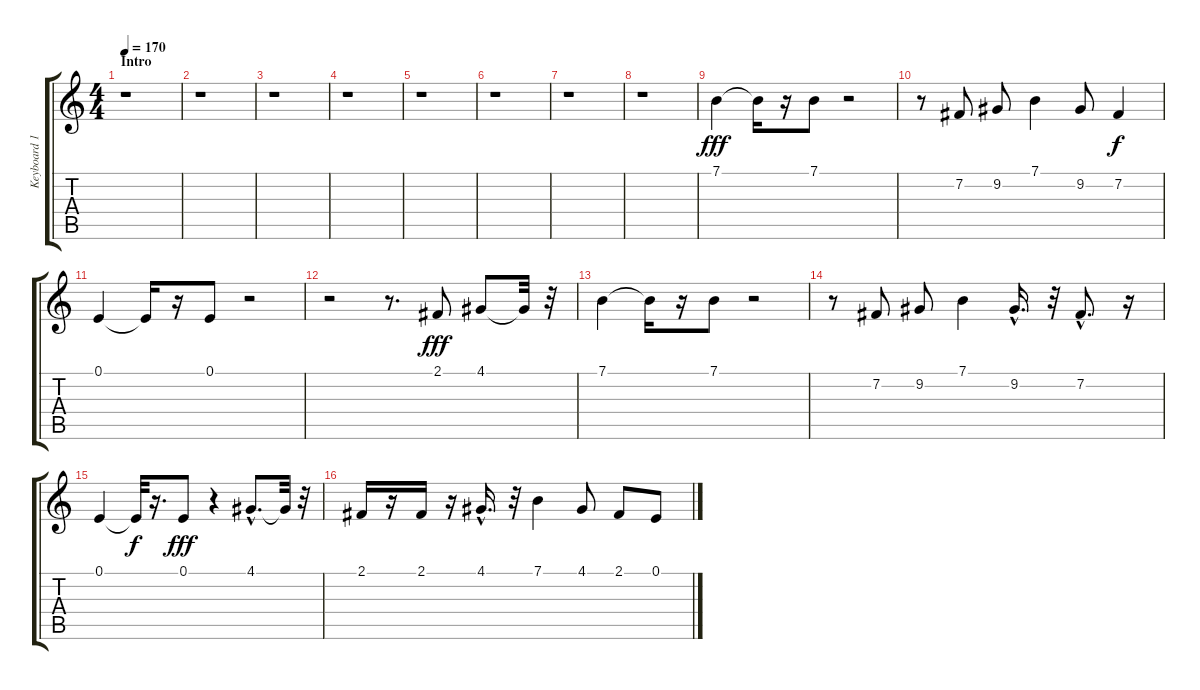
\track ("Keyboard 1" "Keyboard 1") {instrument drawbarorgan}
\staff {score tabs}
\tuning (E4 B3 G3 D3 A2 E2) {hide}
\ts (4 4)
\section ("" "Intro")
\tempo 170
\clef g2
\ks c
r.1{dy fff instrument drawbarorgan} |
r.1 |
r.1 |
r.1 |
r.1 |
r.1 |
r.1 |
r.1 |
7.1.4 7.1{t}.16 r.16 7.1.8 r.2 |
r.8 7.2.8 9.2.8 7.1.4 9.2.8 7.2.4{dy f} |
0.1.4 0.1{t}.16 r.16 0.1.8 r.2 |
r.2 r.8{d} 2.1.8{dy fff} 4.1.8 4.1{t}.32 r.32 |
7.1.4 7.1{t}.16 r.16 7.1.8 r.2 |
r.8 7.2.8 9.2.8 7.1.4 9.2{hac}.16{d} r.32 7.2{hac}.8{d} r.16 |
0.1.4 0.1{t}.32{dy f} r.16{d} 0.1.8{dy fff} r.4 4.1{hac}.8{d} 4.1{t}.32 r.32 |
2.1.16 r.16 2.1.16 r.16 4.1{hac}.16{d} r.32 7.1.4 4.1.8 2.1.8 0.1.8
